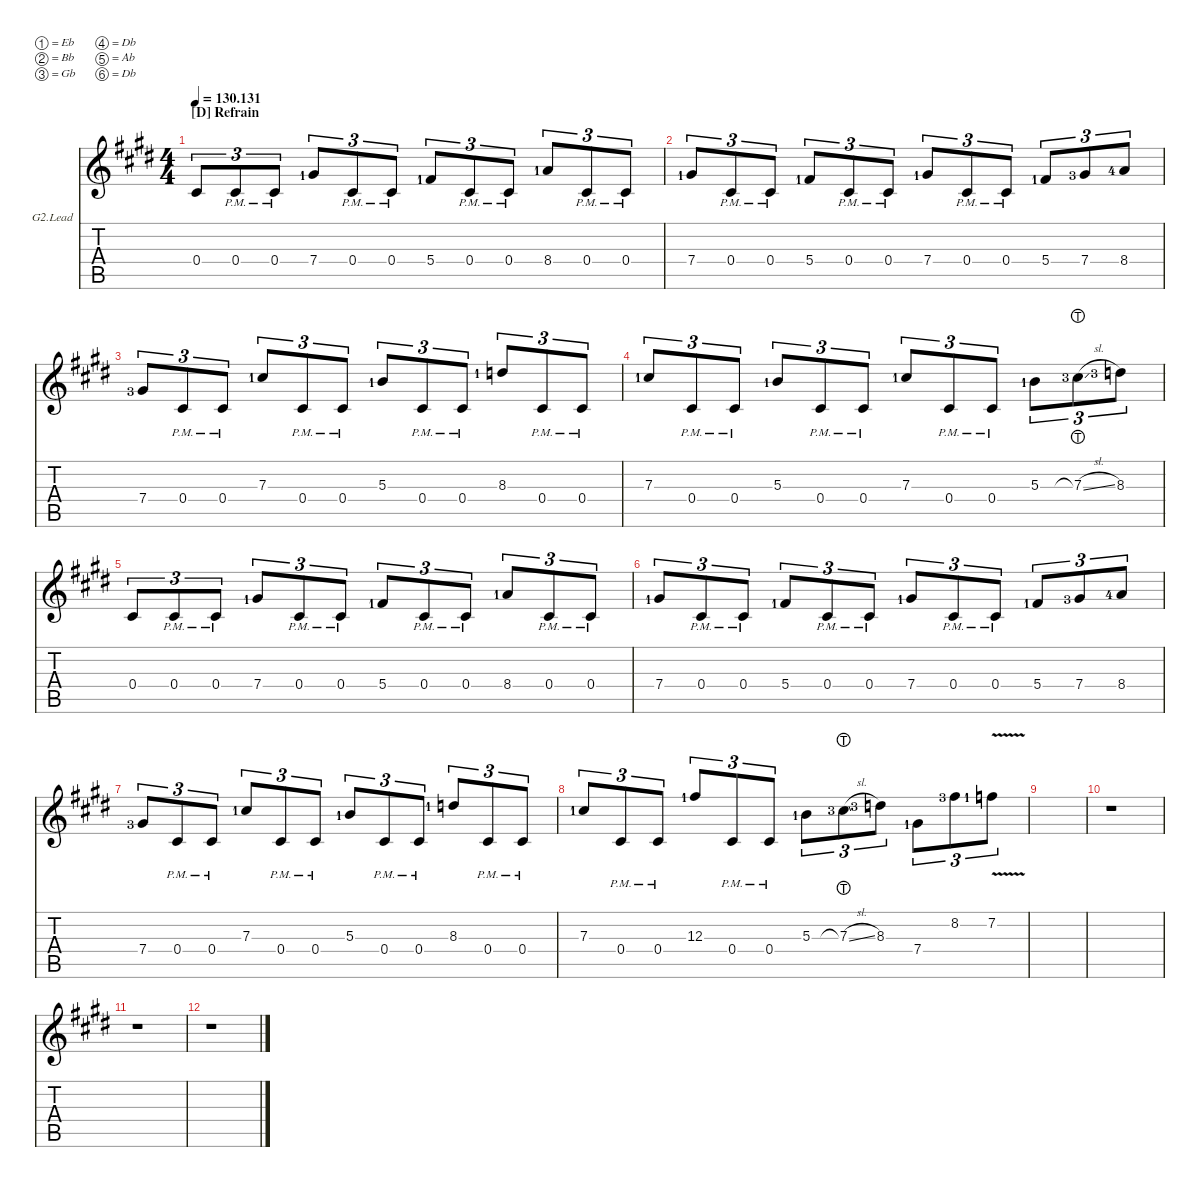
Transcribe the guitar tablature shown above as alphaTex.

\defaultSystemsLayout 4
\hideDynamics
\bracketExtendMode nobrackets
\firstSystemTrackNameOrientation horizontal
\track ("GTR2_Lead-Solo" "G2.Lead") {defaultSystemsLayout 4 instrument distortionguitar}
\staff {score tabs}
\tuning (Eb4 Bb3 Gb3 Db3 Ab2 Db2)
\ts (4 4)
\section ("D" "Refrain")
\tempo
130.131
\accidentals auto
\clef g2
\ottava regular
\simile none
\ks e
0.4{acc #}.8{tu (3 2) dy mf beam Up} 0.4{pm acc #}.8{tu (3 2) beam Up} 0.4{pm acc #}.8{tu (3 2) beam Up} 7.4{lf 2 acc #}.8{tu (3 2) beam Up} 0.4{pm acc #}.8{tu (3 2) beam Up} 0.4{pm acc #}.8{tu (3 2) beam Up} 5.4{lf 2 acc #}.8{tu (3 2) beam Up} 0.4{pm acc #}.8{tu (3 2) beam Up} 0.4{pm acc #}.8{tu (3 2) beam Up} 8.4{lf 2 acc forcenatural}.8{tu (3 2) beam Up} 0.4{pm acc #}.8{tu (3 2) beam Up} 0.4{pm acc #}.8{tu (3 2) beam Up} |
7.4{lf 2 acc #}.8{tu (3 2) beam Up} 0.4{pm acc #}.8{tu (3 2) beam Up} 0.4{pm acc #}.8{tu (3 2) beam Up} 5.4{lf 2 acc #}.8{tu (3 2) beam Up} 0.4{pm acc #}.8{tu (3 2) beam Up} 0.4{pm acc #}.8{tu (3 2) beam Up} 7.4{lf 2 acc #}.8{tu (3 2) beam Up} 0.4{pm acc #}.8{tu (3 2) beam Up} 0.4{pm acc #}.8{tu (3 2) beam Up} 5.4{lf 2 acc #}.8{tu (3 2) beam Up} 7.4{lf 4 acc #}.8{tu (3 2) beam Up} 8.4{lf 5 acc forcenatural}.8{tu (3 2) beam Up} |
7.4{lf 4 acc #}.8{tu (3 2) beam Up} 0.4{pm acc #}.8{tu (3 2) beam Up} 0.4{pm acc #}.8{tu (3 2) beam Up} 7.3{lf 2 acc #}.8{tu (3 2) beam Up} 0.4{pm acc #}.8{tu (3 2) beam Up} 0.4{pm acc #}.8{tu (3 2) beam Up} 5.3{lf 2 acc forcenatural}.8{tu (3 2) beam Up} 0.4{pm acc #}.8{tu (3 2) beam Up} 0.4{pm acc #}.8{tu (3 2) beam Up} 8.3{lf 2 acc forcenatural}.8{tu (3 2) beam Up} 0.4{pm acc #}.8{tu (3 2) beam Up} 0.4{pm acc #}.8{tu (3 2) beam Up} |
7.3{lf 2 acc #}.8{tu (3 2) beam Up} 0.4{pm acc #}.8{tu (3 2) beam Up} 0.4{pm acc #}.8{tu (3 2) beam Up} 5.3{lf 2 acc forcenatural}.8{tu (3 2) beam Up} 0.4{pm acc #}.8{tu (3 2) beam Up} 0.4{pm acc #}.8{tu (3 2) beam Up} 7.3{lf 2 acc #}.8{tu (3 2) beam Up} 0.4{pm acc #}.8{tu (3 2) beam Up} 0.4{pm acc #}.8{tu (3 2) beam Up} 5.3{lf 2 acc forcenatural}.8{tu (3 2) beam Down} 7.3{sl lht lf 4 acc #}.8{tu (3 2) beam Down} 8.3{lf 4 acc forcenatural}.8{tu (3 2) beam Down} |
0.4{acc #}.8{tu (3 2) beam Up} 0.4{pm acc #}.8{tu (3 2) beam Up} 0.4{pm acc #}.8{tu (3 2) beam Up} 7.4{lf 2 acc #}.8{tu (3 2) beam Up} 0.4{pm acc #}.8{tu (3 2) beam Up} 0.4{pm acc #}.8{tu (3 2) beam Up} 5.4{lf 2 acc #}.8{tu (3 2) beam Up} 0.4{pm acc #}.8{tu (3 2) beam Up} 0.4{pm acc #}.8{tu (3 2) beam Up} 8.4{lf 2 acc forcenatural}.8{tu (3 2) beam Up} 0.4{pm acc #}.8{tu (3 2) beam Up} 0.4{pm acc #}.8{tu (3 2) beam Up} |
7.4{lf 2 acc #}.8{tu (3 2) beam Up} 0.4{pm acc #}.8{tu (3 2) beam Up} 0.4{pm acc #}.8{tu (3 2) beam Up} 5.4{lf 2 acc #}.8{tu (3 2) beam Up} 0.4{pm acc #}.8{tu (3 2) beam Up} 0.4{pm acc #}.8{tu (3 2) beam Up} 7.4{lf 2 acc #}.8{tu (3 2) beam Up} 0.4{pm acc #}.8{tu (3 2) beam Up} 0.4{pm acc #}.8{tu (3 2) beam Up} 5.4{lf 2 acc #}.8{tu (3 2) beam Up} 7.4{lf 4 acc #}.8{tu (3 2) beam Up} 8.4{lf 5 acc forcenatural}.8{tu (3 2) beam Up} |
7.4{lf 4 acc #}.8{tu (3 2) beam Up} 0.4{pm acc #}.8{tu (3 2) beam Up} 0.4{pm acc #}.8{tu (3 2) beam Up} 7.3{lf 2 acc #}.8{tu (3 2) beam Up} 0.4{pm acc #}.8{tu (3 2) beam Up} 0.4{pm acc #}.8{tu (3 2) beam Up} 5.3{lf 2 acc forcenatural}.8{tu (3 2) beam Up} 0.4{pm acc #}.8{tu (3 2) beam Up} 0.4{pm acc #}.8{tu (3 2) beam Up} 8.3{lf 2 acc forcenatural}.8{tu (3 2) beam Up} 0.4{pm acc #}.8{tu (3 2) beam Up} 0.4{pm acc #}.8{tu (3 2) beam Up} |
7.3{lf 2 acc #}.8{tu (3 2) beam Up} 0.4{pm acc #}.8{tu (3 2) beam Up} 0.4{pm acc #}.8{tu (3 2) beam Up} 12.3{lf 2 acc #}.8{tu (3 2) beam Up} 0.4{pm acc #}.8{tu (3 2) beam Up} 0.4{pm acc #}.8{tu (3 2) beam Up} 5.3{lf 2 acc forcenatural}.8{tu (3 2) beam Down} 7.3{sl lht lf 4 acc #}.8{tu (3 2) beam Down} 8.3{lf 4 acc forcenatural}.8{tu (3 2) beam Down} 7.4{lf 2 acc #}.8{tu (3 2) beam Down} 8.2{lf 4 acc #}.8{tu (3 2) beam Down} 7.2{v lf 2 acc forcenatural}.8{tu (3 2) beam Down} |
\scale
0.383831 |
\scale
0.200708 r.1{beam Down} |
\scale
0.200708 r.1{beam Down} |
\scale
0.214754 r.1{beam Down}
